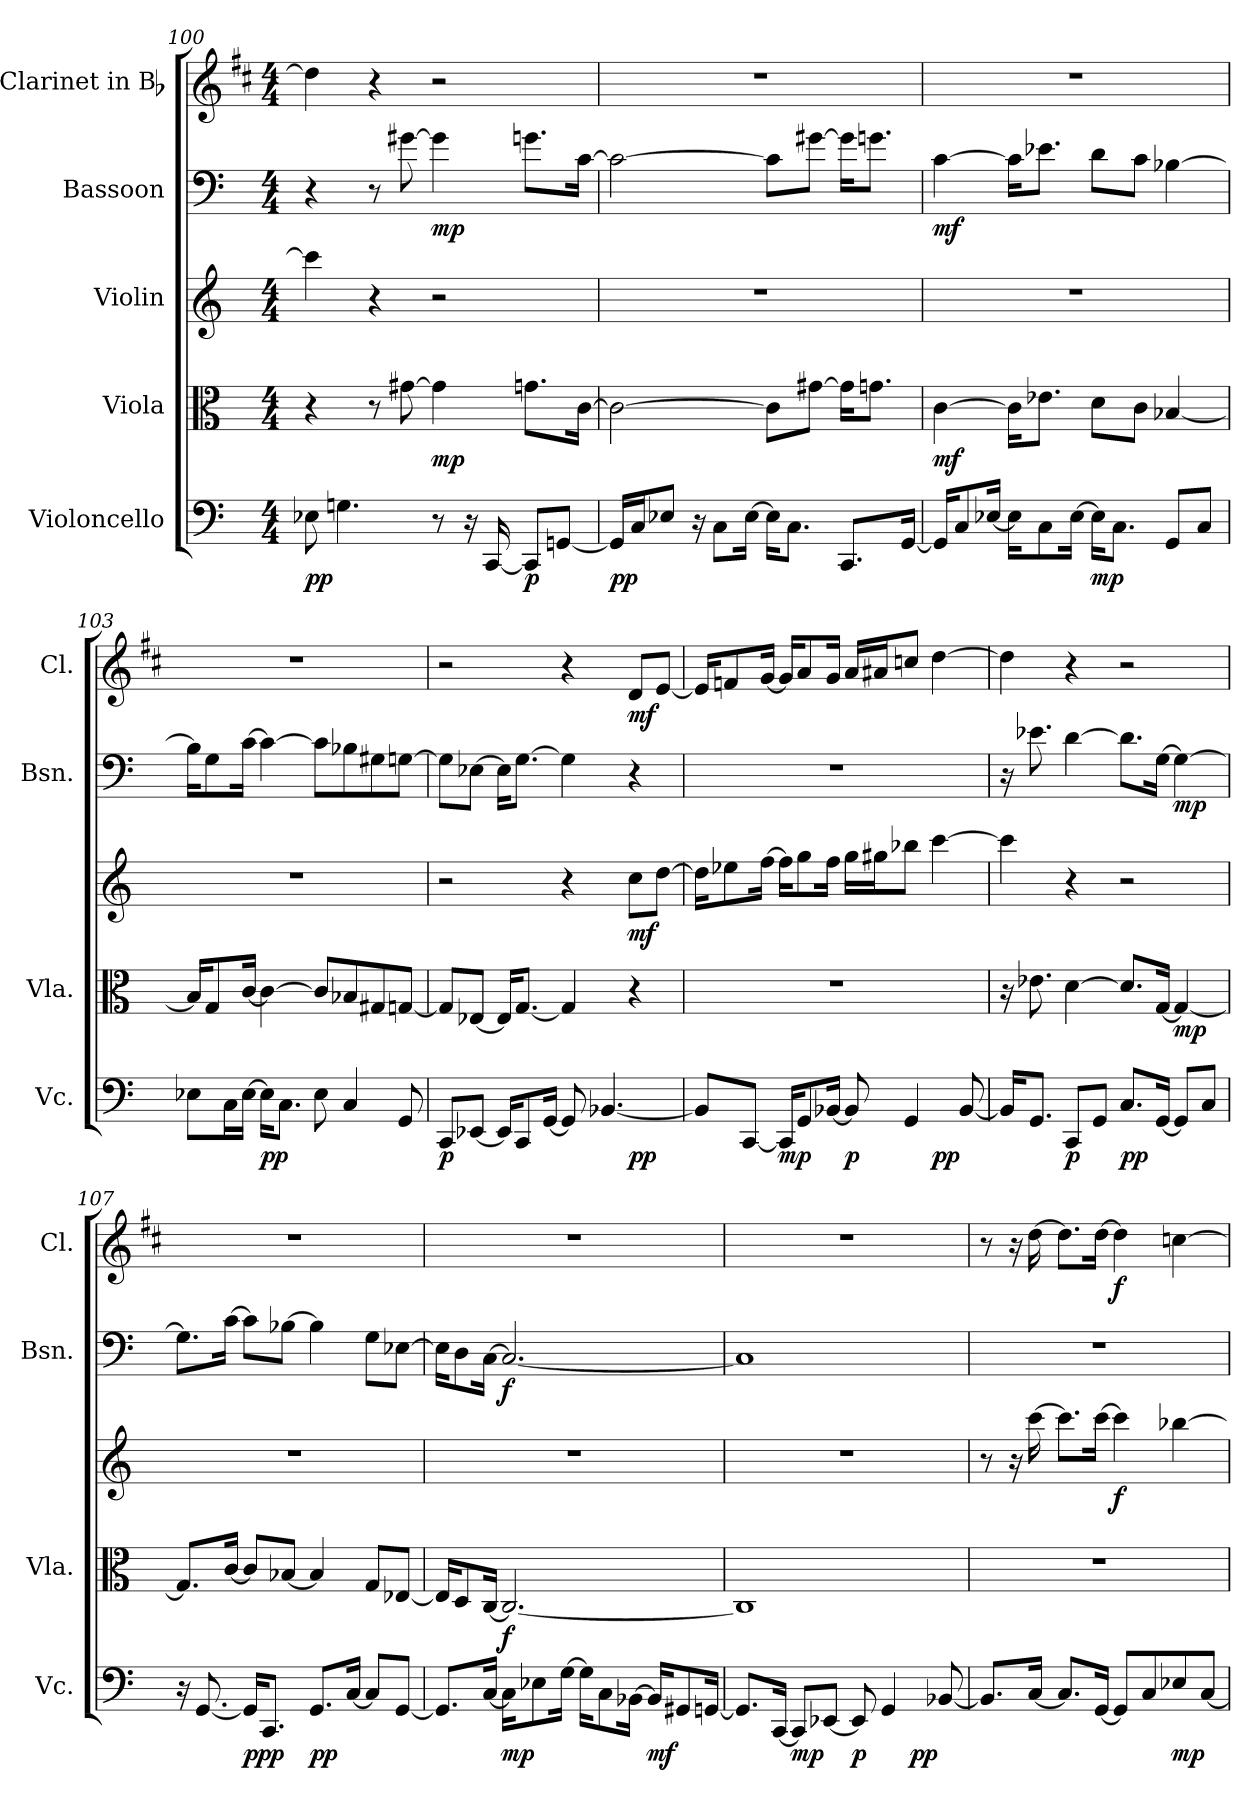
**kern	**dynam	**kern	**dynam	**kern	**dynam	**kern	**dynam	**kern	**dynam
*part5	*part5	*part4	*part4	*part3	*part3	*part2	*part2	*part1	*part1
*staff5	*staff5	*staff4	*staff4	*staff3	*staff3	*staff2	*staff2	*staff1	*staff1
*I"Violoncello	*	*I"Viola	*	*I"Violin	*	*I"Bassoon	*	*I"Clarinet in Bb	*
*I'Vc.	*	*I'Vla.	*	*	*	*I'Bsn.	*	*I'Cl.	*
*clefF4	*	*clefC3	*	*clefG2	*	*clefF4	*	*clefG2	*
*	*	*	*	*	*	*	*	*ITrd1c2	*
*k[]	*	*k[]	*	*k[]	*	*k[]	*	*k[]	*
*C:	*	*C:	*	*C:	*	*C:	*	*C:	*
*M4/4	*	*M4/4	*	*M4/4	*	*M4/4	*	*M4/4	*
=100	=100	=100	=100	=100	=100	=100	=100	=100	=100
8E-Xi\	pp	4r	.	4ccci\]	.	4r	.	4cci\]	.
4.Gni\	.	.	.	.	.	.	.	.	.
.	.	8r	.	4r	.	8r	.	4r	.
.	.	[8g#Xi\	.	.	.	[8g#Xi\	.	.	.
8r	.	4g#i\]	mp	2r	.	4g#i\]	mp	2r	.
16r	.	.	.	.	.	.	.	.	.
[16CCi/	.	.	.	.	.	.	.	.	.
8CCi/L]	p	8.gni\L	.	.	.	8.gni\L	.	.	.
[8GGni/J	.	.	.	.	.	.	.	.	.
.	.	[16ci\Jk	.	.	.	[16ci\Jk	.	.	.
=101	=101	=101	=101	=101	=101	=101	=101	=101	=101
16GGi/LL]	pp	2ci\_	.	1r	.	2ci\_	.	1r	.
16Ci/J	.	.	.	.	.	.	.	.	.
8E-Xi/J	.	.	.	.	.	.	.	.	.
16r	.	.	.	.	.	.	.	.	.
8Ci\L	.	.	.	.	.	.	.	.	.
[16E-i\Jk	.	.	.	.	.	.	.	.	.
16E-i\KL]	.	8ci\L]	.	.	.	8ci\L]	.	.	.
8.Ci\J	.	.	.	.	.	.	.	.	.
.	.	[8g#Xi\J	.	.	.	[8g#Xi\J	.	.	.
8.CCi/L	.	16g#i\KL]	.	.	.	16g#i\KL]	.	.	.
.	.	8.gni\J	.	.	.	8.gni\J	.	.	.
[16GGi/Jk	.	.	.	.	.	.	.	.	.
!!LO:PB:g=z
=102	=102	=102	=102	=102	=102	=102	=102	=102	=102
16GGi/KL]	.	[4ci\	mf	1r	.	[4ci\	mf	1r	.
8Ci/	.	.	.	.	.	.	.	.	.
[16E-Xi/Jk	.	.	.	.	.	.	.	.	.
16E-i\KL]	.	16ci\KL]	.	.	.	16ci\KL]	.	.	.
8Ci\	.	8.e-Xi\J	.	.	.	8.e-Xi\J	.	.	.
[16E-i\Jk	.	.	.	.	.	.	.	.	.
16E-i\KL]	mp	8di\L	.	.	.	8di\L	.	.	.
8.Ci\J	.	.	.	.	.	.	.	.	.
.	.	8ci\J	.	.	.	8ci\J	.	.	.
8GGi/L	.	[4B-Xi/	.	.	.	[4B-Xi\	.	.	.
8Ci/J	.	.	.	.	.	.	.	.	.
=103	=103	=103	=103	=103	=103	=103	=103	=103	=103
8E-Xi\L	.	16B-i/KL]	.	1r	.	16B-i\KL]	.	1r	.
.	.	8Gi/	.	.	.	8Gi\	.	.	.
16Ci\L	.	.	.	.	.	.	.	.	.
[16E-i\JJ	.	[16ci/Jk	.	.	.	[16ci\Jk	.	.	.
16E-i\KL]	pp	4ci\_	.	.	.	4ci\_	.	.	.
8.Ci\J	.	.	.	.	.	.	.	.	.
8E-i\	.	8ci/L]	.	.	.	8ci\L]	.	.	.
4Ci/	.	8B-Xi/	.	.	.	8B-Xi\	.	.	.
.	.	8G#Xi/	.	.	.	8G#Xi\	.	.	.
8GGi/	.	[8Gni/J	.	.	.	[8Gni\J	.	.	.
=104	=104	=104	=104	=104	=104	=104	=104	=104	=104
*^	*	*	*	*	*	*	*	*	*
8CCi/L	2.ryy	p	8Gi/L]	.	2r	.	8Gi\L]	.	2r	.
[8EE-Xi/J	.	.	[8E-Xi/J	.	.	.	[8E-Xi\J	.	.	.
16EE-i/KL]	.	.	16E-i/KL]	.	.	.	16E-i\KL]	.	.	.
8CCi/	.	.	[8.Gi/J	.	.	.	[8.Gi\J	.	.	.
[16GGi/Jk	.	.	.	.	.	.	.	.	.	.
8GGi/]	.	.	4Gi/]	.	4r	.	4Gi\]	.	4r	.
[4.BB-Xi/	.	.	.	.	.	.	.	.	.	.
.	4ryy	pp	4r	.	8cci\L	mf	4r	.	8ci/L	mf
.	.	.	.	.	[8ddi\J	.	.	.	[8di/J	.
!!LO:LB:g=z
=105	=105	=105	=105	=105	=105	=105	=105	=105	=105	=105
8BB-i/L]	2.ryy	.	1r	.	16ddi\KL]	.	1r	.	16di/KL]	.
.	.	.	.	.	8ee-Xi\	.	.	.	8e-Xi/	.
[8CCi/J	.	.	.	.	.	.	.	.	.	.
.	.	.	.	.	[16ffi\Jk	.	.	.	[16fi/Jk	.
16CCi/KL]	.	mp	.	.	16ffi\KL]	.	.	.	16fi/KL]	.
8GGi/	.	.	.	.	8ggi\	.	.	.	8gi/	.
[16BB-Xi/Jk	.	.	.	.	16ffi\Jk	.	.	.	16fi/Jk	.
8BB-i/]	.	p	.	.	16ggi\LL	.	.	.	16gi/LL	.
.	.	.	.	.	16gg#Xi\J	.	.	.	16g#Xi/J	.
4GGi/	.	.	.	.	8bb-Xi\J	.	.	.	8b-Xi/J	.
.	4ryy	pp	.	.	[4ccci\	.	.	.	[4cci\	.
[8BB-i/	.	.	.	.	.	.	.	.	.	.
*v	*v	*	*	*	*	*	*	*	*	*
=106	=106	=106	=106	=106	=106	=106	=106	=106	=106
16BB-i/KL]	.	16r	.	4ccci\]	.	16r	.	4cci\]	.
8.GGi/J	.	8.e-Xi\	.	.	.	8.e-Xi\	.	.	.
8CCi/L	p	[4di\	.	4r	.	[4di\	.	4r	.
8GGi/J	.	.	.	.	.	.	.	.	.
8.Ci/L	pp	8.di/L]	.	2r	.	8.di\L]	.	2r	.
[16GGi/Jk	.	[16Gi/Jk	.	.	.	[16Gi\Jk	.	.	.
8GGi/L]	.	4Gi/_	mp	.	.	4Gi\_	mp	.	.
8Ci/J	.	.	.	.	.	.	.	.	.
=107	=107	=107	=107	=107	=107	=107	=107	=107	=107
16r	.	8.Gi/L]	.	1r	.	8.Gi\L]	.	1r	.
[8.GGi/	.	.	.	.	.	.	.	.	.
.	.	[16ci/Jk	.	.	.	[16ci\Jk	.	.	.
16GGi/KL]	ppp	8ci/L]	.	.	.	8ci\L]	.	.	.
8.CCi/J	.	.	.	.	.	.	.	.	.
.	.	[8B-Xi/J	.	.	.	[8B-Xi\J	.	.	.
8.GGi/L	pp	4B-i/]	.	.	.	4B-i\]	.	.	.
[16Ci/Jk	.	.	.	.	.	.	.	.	.
8Ci/L]	.	8Gi/L	.	.	.	8Gi\L	.	.	.
[8GGi/J	.	[8E-Xi/J	.	.	.	[8E-Xi\J	.	.	.
!!LO:LB:g=z
=108	=108	=108	=108	=108	=108	=108	=108	=108	=108
8.GGi/L]	.	16E-i/KL]	.	1r	.	16E-i\KL]	.	1r	.
.	.	8Di/	.	.	.	8Di\	.	.	.
[16Ci/Jk	.	[16Ci/Jk	.	.	.	[16Ci\Jk	.	.	.
16Ci\KL]	mp	2.Ci/_	f	.	.	2.Ci/_	f	.	.
8E-Xi\	.	.	.	.	.	.	.	.	.
[16Gi\Jk	.	.	.	.	.	.	.	.	.
16Gi\KL]	.	.	.	.	.	.	.	.	.
8Ci\	.	.	.	.	.	.	.	.	.
[16BB-Xi\Jk	.	.	.	.	.	.	.	.	.
16BB-i/KL]	mf	.	.	.	.	.	.	.	.
8GG#Xi/	.	.	.	.	.	.	.	.	.
[16GGni/Jk	.	.	.	.	.	.	.	.	.
=109	=109	=109	=109	=109	=109	=109	=109	=109	=109
*^	*	*	*	*	*	*	*	*	*
8.GGi/L]	2.ryy	.	1Ci]	.	1r	.	1Ci]	.	1r	.
[16CCi/Jk	.	.	.	.	.	.	.	.	.	.
8CCi/L]	.	mp	.	.	.	.	.	.	.	.
[8EE-Xi/J	.	.	.	.	.	.	.	.	.	.
8EE-i/]	.	p	.	.	.	.	.	.	.	.
4GGi/	.	.	.	.	.	.	.	.	.	.
.	4ryy	pp	.	.	.	.	.	.	.	.
[8BB-Xi/	.	.	.	.	.	.	.	.	.	.
*v	*v	*	*	*	*	*	*	*	*	*
=110	=110	=110	=110	=110	=110	=110	=110	=110	=110
8.BB-i/L]	.	1r	.	8r	.	1r	.	8r	.
.	.	.	.	16r	.	.	.	16r	.
[16Ci/Jk	.	.	.	[16ccci\	.	.	.	[16cci\	.
8.Ci/L]	.	.	.	8.ccci\L]	.	.	.	8.cci\L]	.
[16GGi/Jk	.	.	.	[16ccci\Jk	.	.	.	[16cci\Jk	.
8GGi/L]	.	.	.	4ccci\]	f	.	.	4cci\]	f
8Ci/	.	.	.	.	.	.	.	.	.
8E-Xi/	mp	.	.	[4bb-Xi\	.	.	.	[4b-Xi\	.
[8Ci/J	.	.	.	.	.	.	.	.	.
=	=	=	=	=	=	=	=	=	=
*-	*-	*-	*-	*-	*-	*-	*-	*-	*-
